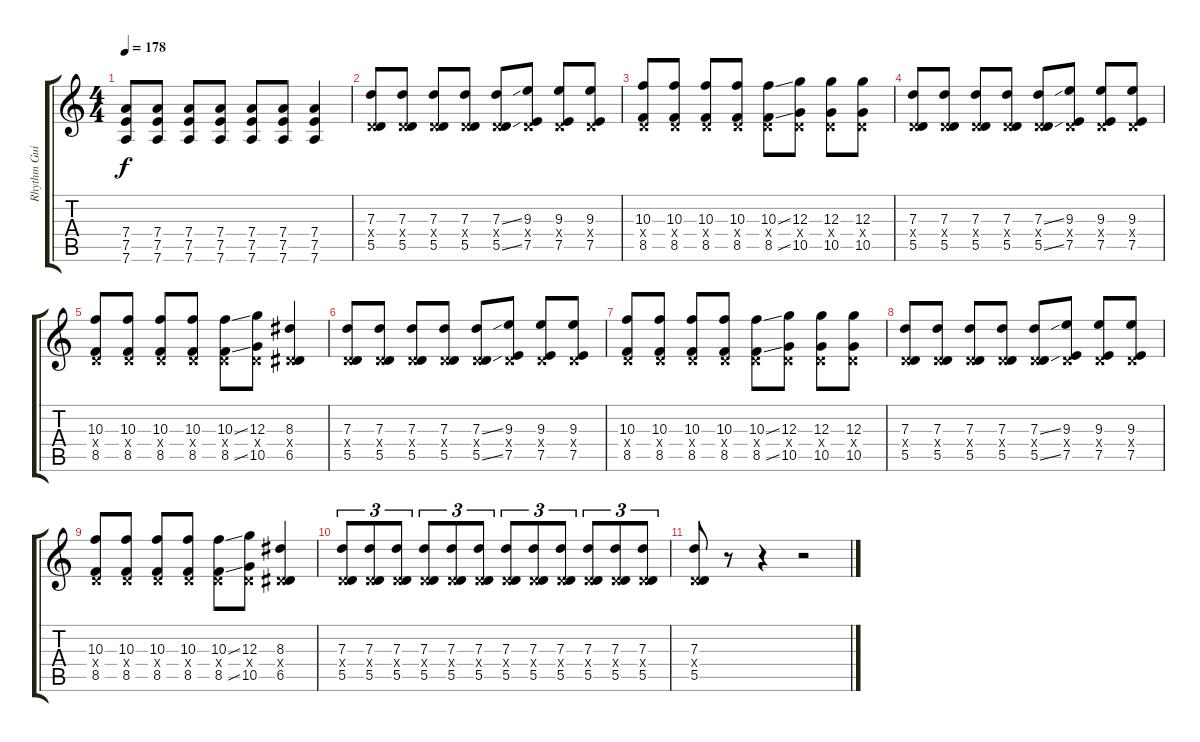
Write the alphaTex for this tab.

\track ("Rhythm Guitar  " "Rhythm Gui") {instrument overdrivenguitar}
\staff {score tabs}
\tuning (E4 B3 G3 D3 A2 D2) {hide}
\ts (4 4)
\tempo 178
\clef g2
\ks c
(7.4 7.5 7.6).8{dy f} (7.4 7.5 7.6).8 (7.4 7.5 7.6).8 (7.4 7.5 7.6).8 (7.4 7.5 7.6).8 (7.4 7.5 7.6).8 (7.4 7.5 7.6).4 |
(7.3 0.4{x} 5.5).8 (7.3 0.4{x} 5.5).8 (7.3 0.4{x} 5.5).8 (7.3 0.4{x} 5.5).8 (7.3{ss} 0.4{x} 5.5{ss}).8 (9.3 0.4{x} 7.5).8 (9.3 0.4{x} 7.5).8 (9.3 0.4{x} 7.5).8 |
(10.3 0.4{x} 8.5).8 (10.3 0.4{x} 8.5).8 (10.3 0.4{x} 8.5).8 (10.3 0.4{x} 8.5).8 (10.3{ss} 0.4{x} 8.5{ss}).8 (12.3 0.4{x} 10.5).8 (12.3 0.4{x} 10.5).8 (12.3 0.4{x} 10.5).8 |
(7.3 0.4{x} 5.5).8 (7.3 0.4{x} 5.5).8 (7.3 0.4{x} 5.5).8 (7.3 0.4{x} 5.5).8 (7.3{ss} 0.4{x} 5.5{ss}).8 (9.3 0.4{x} 7.5).8 (9.3 0.4{x} 7.5).8 (9.3 0.4{x} 7.5).8 |
(10.3 0.4{x} 8.5).8 (10.3 0.4{x} 8.5).8 (10.3 0.4{x} 8.5).8 (10.3 0.4{x} 8.5).8 (10.3{ss} 0.4{x} 8.5{ss}).8 (12.3 0.4{x} 10.5).8 (8.3 0.4{x} 6.5).4 |
(7.3 0.4{x} 5.5).8 (7.3 0.4{x} 5.5).8 (7.3 0.4{x} 5.5).8 (7.3 0.4{x} 5.5).8 (7.3{ss} 0.4{x} 5.5{ss}).8 (9.3 0.4{x} 7.5).8 (9.3 0.4{x} 7.5).8 (9.3 0.4{x} 7.5).8 |
(10.3 0.4{x} 8.5).8 (10.3 0.4{x} 8.5).8 (10.3 0.4{x} 8.5).8 (10.3 0.4{x} 8.5).8 (10.3{ss} 0.4{x} 8.5{ss}).8 (12.3 0.4{x} 10.5).8 (12.3 0.4{x} 10.5).8 (12.3 0.4{x} 10.5).8 |
(7.3 0.4{x} 5.5).8 (7.3 0.4{x} 5.5).8 (7.3 0.4{x} 5.5).8 (7.3 0.4{x} 5.5).8 (7.3{ss} 0.4{x} 5.5{ss}).8 (9.3 0.4{x} 7.5).8 (9.3 0.4{x} 7.5).8 (9.3 0.4{x} 7.5).8 |
(10.3 0.4{x} 8.5).8 (10.3 0.4{x} 8.5).8 (10.3 0.4{x} 8.5).8 (10.3 0.4{x} 8.5).8 (10.3{ss} 0.4{x} 8.5{ss}).8 (12.3 0.4{x} 10.5).8 (8.3 0.4{x} 6.5).4 |
(7.3 0.4{x} 5.5).8{tu (3 2)} (7.3 0.4{x} 5.5).8{tu (3 2)} (7.3 0.4{x} 5.5).8{tu (3 2)} (7.3 0.4{x} 5.5).8{tu (3 2)} (7.3 0.4{x} 5.5).8{tu (3 2)} (7.3 0.4{x} 5.5).8{tu (3 2)} (7.3 0.4{x} 5.5).8{tu (3 2)} (7.3 0.4{x} 5.5).8{tu (3 2)} (7.3 0.4{x} 5.5).8{tu (3 2)} (7.3 0.4{x} 5.5).8{tu (3 2)} (7.3 0.4{x} 5.5).8{tu (3 2)} (7.3 0.4{x} 5.5).8{tu (3 2)} |
(7.3 0.4{x} 5.5).8 r.8 r.4 r.2
